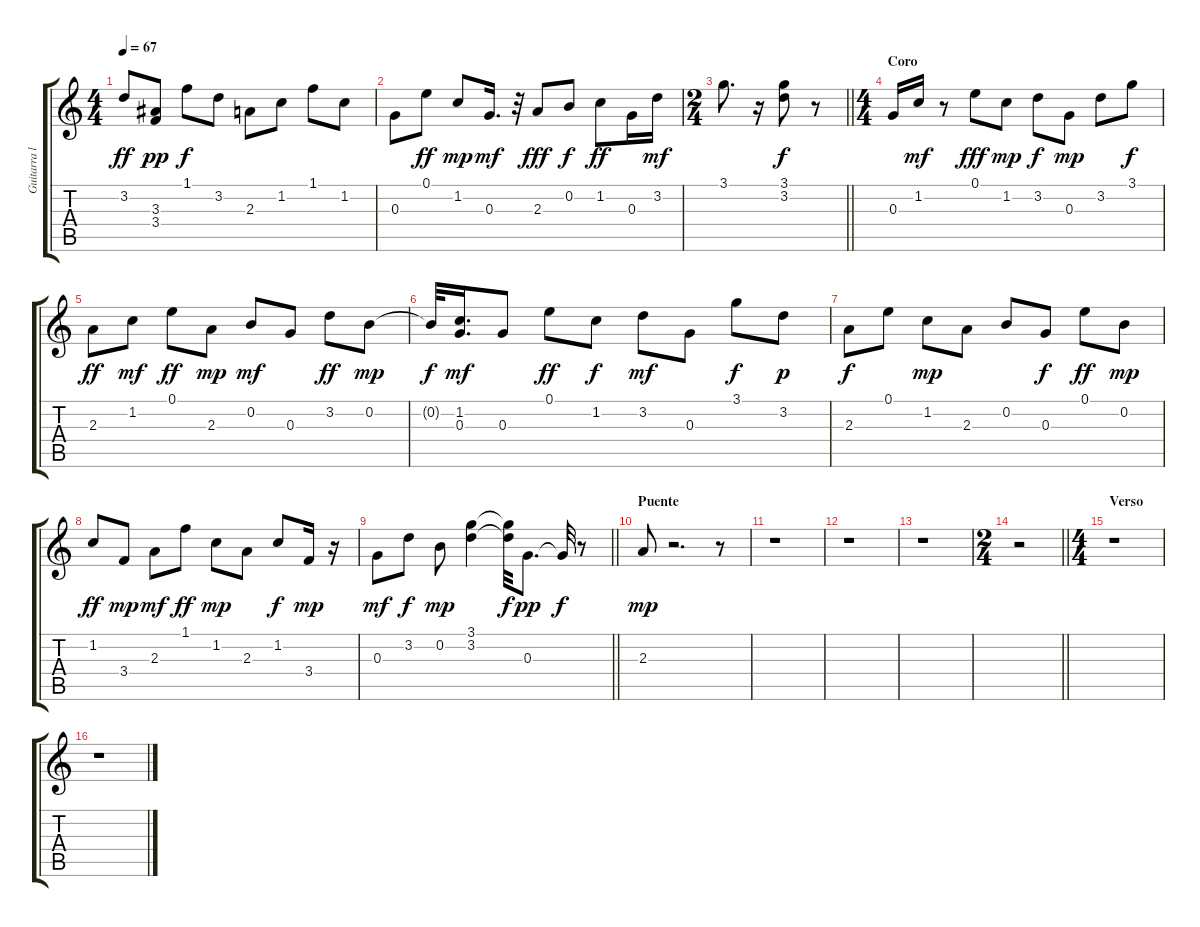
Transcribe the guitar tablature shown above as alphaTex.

\track ("Guitarra ll" "Guitarra l") {instrument electricguitarclean}
\staff {score tabs}
\tuning (E4 B3 G3 D3 A2 E2) {hide}
\ts (4 4)
\tempo 67
\clef g2
\ks c
3.2.8{dy ff} (3.3 3.4).8{dy pp} 1.1.8{dy f} 3.2.8 2.3.8 1.2.8 1.1.8 1.2.8 |
0.3.8 0.1.8{dy ff} 1.2.8{dy mp} 0.3.16{d dy mf} r.32 2.3.8{dy fff} 0.2.8{dy f} 1.2.8{dy ff} 0.3.16 3.2.16{dy mf} |
\ts (2 4)
\barLineRight lightlight
3.1.8{d} r.16 (3.1 3.2).8{dy f} r.8 |
\ts (4 4)
\section ("" "Coro")
0.3.16 1.2.16{dy mf} r.8 0.1.8{dy fff} 1.2.8{dy mp} 3.2.8{dy f} 0.3.8{dy mp} 3.2.8 3.1.8{dy f} |
2.3.8{dy ff} 1.2.8{dy mf} 0.1.8{dy ff} 2.3.8{dy mp} 0.2.8{dy mf} 0.3.8 3.2.8{dy ff} 0.2.8{dy mp} |
0.2{t}.32{dy f} (1.2 0.3).16{d dy mf} 0.3.8 0.1.8{dy ff} 1.2.8{dy f} 3.2.8{dy mf} 0.3.8 3.1.8{dy f} 3.2.8{dy p} |
2.3.8{dy f} 0.1.8 1.2.8{dy mp} 2.3.8 0.2.8 0.3.8{dy f} 0.1.8{dy ff} 0.2.8{dy mp} |
1.2.8{dy ff} 3.4.8{dy mp} 2.3.8{dy mf} 1.1.8{dy ff} 1.2.8{dy mp} 2.3.8 1.2.8{dy f} 3.4.16{dy mp} r.16 |
\barLineRight lightlight
0.3.8{dy mf} 3.2.8{dy f} 0.2.8{dy mp} (3.1 3.2).4 (3.1{t} 3.2{t}).32{dy f} 0.3.8{d dy pp} 0.3{t}.32{dy f} r.8 |
\section ("" "Puente")
2.3.8{dy mp} r.2{d} r.8 |
r.1 |
r.1 |
r.1 |
\ts (2 4)
\barLineRight lightlight
r.2 |
\ts (4 4)
\section ("" "Verso")
r.1 |
r.1
